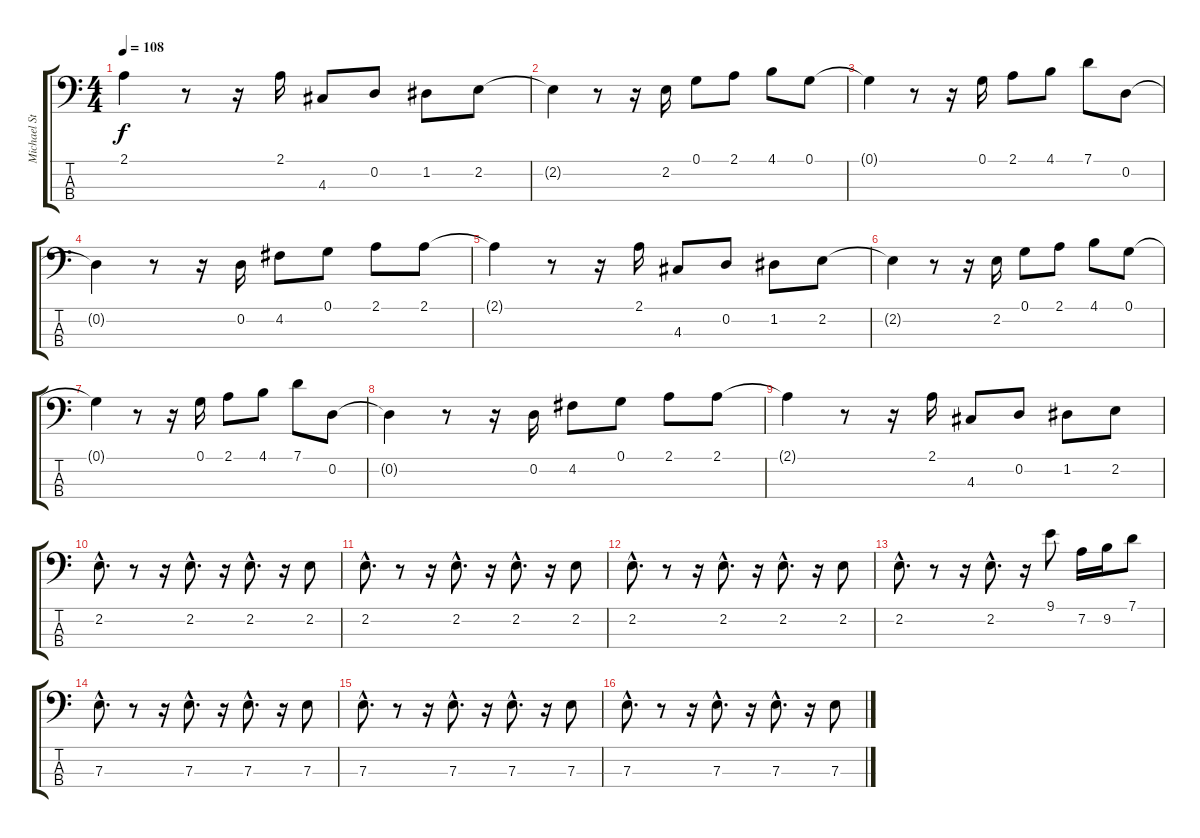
\track ("Michael Starr- Bass" "Michael St") {instrument electricbassfinger}
\staff {score tabs}
\tuning (G2 D2 A1 E1) {hide}
\ts (4 4)
\tempo 108
\clef f4
\ks c
2.1{t}.4{dy f} r.8 r.16 2.1.16 4.3.8 0.2.8 1.2.8 2.2.8 |
2.2{t}.4 r.8 r.16 2.2.16 0.1.8 2.1.8 4.1.8 0.1.8 |
0.1{t}.4 r.8 r.16 0.1.16 2.1.8 4.1.8 7.1.8 0.2.8 |
0.2{t}.4 r.8 r.16 0.2.16 4.2.8 0.1.8 2.1.8 2.1.8 |
2.1{t}.4 r.8 r.16 2.1.16 4.3.8 0.2.8 1.2.8 2.2.8 |
2.2{t}.4 r.8 r.16 2.2.16 0.1.8 2.1.8 4.1.8 0.1.8 |
0.1{t}.4 r.8 r.16 0.1.16 2.1.8 4.1.8 7.1.8 0.2.8 |
0.2{t}.4 r.8 r.16 0.2.16 4.2.8 0.1.8 2.1.8 2.1.8 |
2.1{t}.4 r.8 r.16 2.1.16 4.3.8 0.2.8 1.2.8 2.2.8 |
2.2{hac}.8{d} r.8 r.16 2.2{hac}.8{d} r.16 2.2{hac}.8{d} r.16 2.2.8 |
2.2{hac}.8{d} r.8 r.16 2.2{hac}.8{d} r.16 2.2{hac}.8{d} r.16 2.2.8 |
2.2{hac}.8{d} r.8 r.16 2.2{hac}.8{d} r.16 2.2{hac}.8{d} r.16 2.2.8 |
2.2{hac}.8{d} r.8 r.16 2.2{hac}.8{d} r.16 9.1.8 7.2.16 9.2.16 7.1.8 |
7.3{hac}.8{d} r.8 r.16 7.3{hac}.8{d} r.16 7.3{hac}.8{d} r.16 7.3.8 |
7.3{hac}.8{d} r.8 r.16 7.3{hac}.8{d} r.16 7.3{hac}.8{d} r.16 7.3.8 |
7.3{hac}.8{d} r.8 r.16 7.3{hac}.8{d} r.16 7.3{hac}.8{d} r.16 7.3.8
